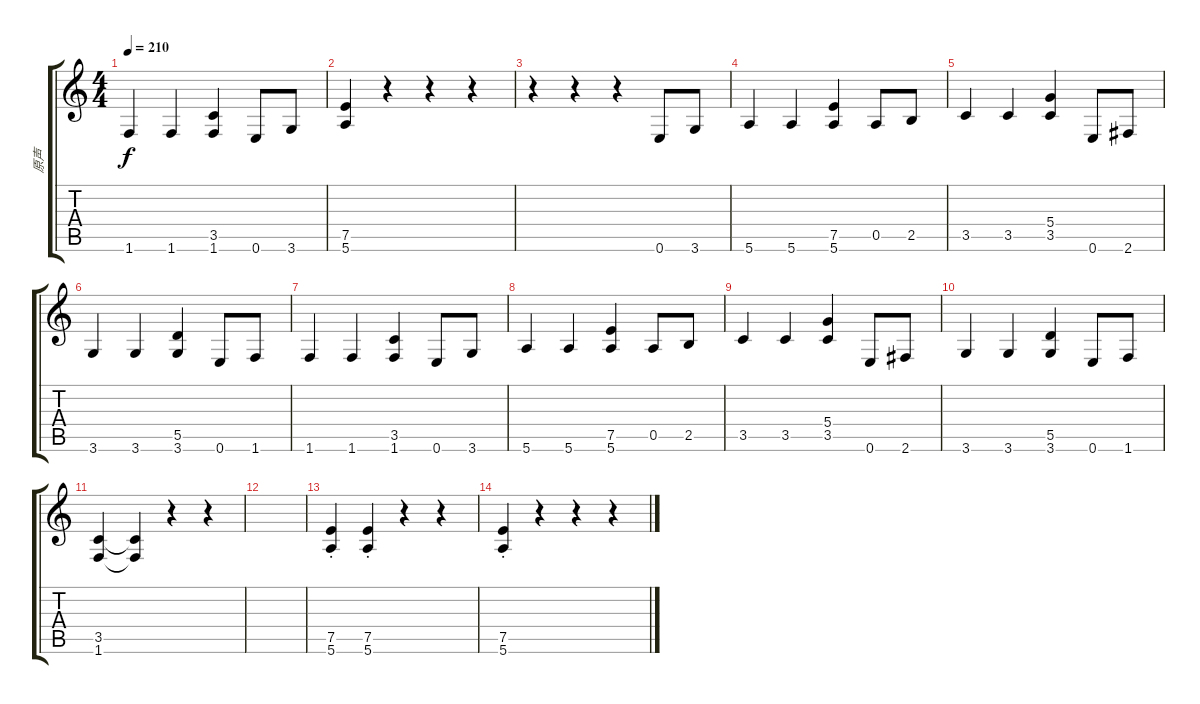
\track ("原声" "原声") {instrument acousticguitarsteel}
\staff {score tabs}
\tuning (E4 B3 G3 D3 A2 E2) {hide}
\ts (4 4)
\tempo 210
\clef g2
\ks c
1.6.4{dy f} 1.6.4 (3.5 1.6).4 0.6.8 3.6.8 |
(7.5 5.6).4 r.4 r.4 r.4 |
r.4 r.4 r.4 0.6.8 3.6.8 |
5.6.4 5.6.4 (7.5 5.6).4 0.5.8 2.5.8 |
3.5.4 3.5.4 (5.4 3.5).4 0.6.8 2.6.8 |
3.6.4 3.6.4 (5.5 3.6).4 0.6.8 1.6.8 |
1.6.4 1.6.4 (3.5 1.6).4 0.6.8 3.6.8 |
5.6.4 5.6.4 (7.5 5.6).4 0.5.8 2.5.8 |
3.5.4 3.5.4{txt ""} (5.4 3.5).4 0.6.8 2.6.8 |
3.6.4 3.6.4 (5.5 3.6).4 0.6.8 1.6.8 |
(3.5 1.6).4 (3.5{t} 1.6{t}).4 r.4 r.4 |
|
(7.5{st} 5.6{st}).4 (7.5{st} 5.6{st}).4 r.4 r.4 |
(7.5{st} 5.6{st}).4 r.4 r.4 r.4
